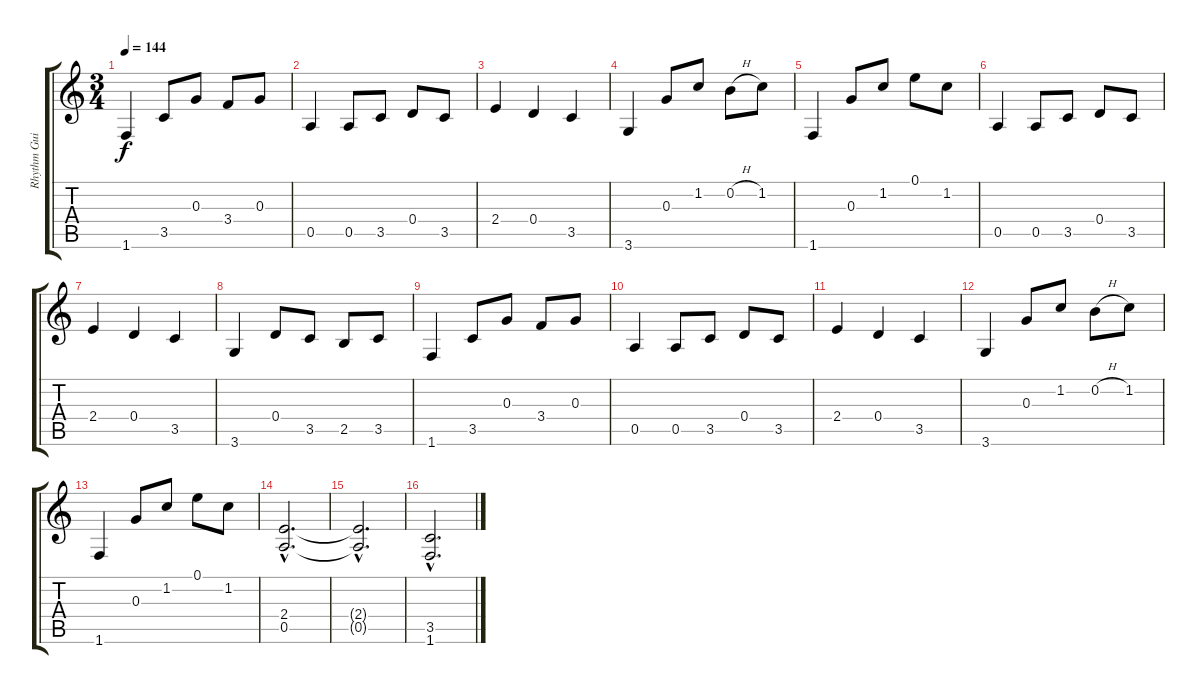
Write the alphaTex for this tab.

\track ("Rhythm Guitar Left" "Rhythm Gui") {instrument distortionguitar}
\staff {score tabs}
\tuning (E4 B3 G3 D3 A2 E2) {hide}
\ts (3 4)
\tempo 144
\clef g2
\ks c
1.6.4{dy f} 3.5.8 0.3.8 3.4.8 0.3.8 |
0.5.4 0.5.8 3.5.8 0.4.8 3.5.8 |
2.4.4 0.4.4 3.5.4 |
3.6.4 0.3.8 1.2.8 0.2{h}.8 1.2.8 |
1.6.4 0.3.8 1.2.8 0.1.8 1.2.8 |
0.5.4 0.5.8 3.5.8 0.4.8 3.5.8 |
2.4.4 0.4.4 3.5.4 |
3.6.4 0.4.8 3.5.8 2.5.8 3.5.8 |
1.6.4 3.5.8 0.3.8 3.4.8 0.3.8 |
0.5.4 0.5.8 3.5.8 0.4.8 3.5.8 |
2.4.4 0.4.4 3.5.4 |
3.6.4 0.3.8 1.2.8 0.2{h}.8 1.2.8 |
1.6.4 0.3.8 1.2.8 0.1.8 1.2.8 |
\section ("" "")
(2.4{hac} 0.5{hac}).2{d volume 11 balance 0 instrument distortionguitar} |
(2.4{hac t} 0.5{hac t}).2{d} |
(3.5{hac} 1.6{hac}).2{d}
